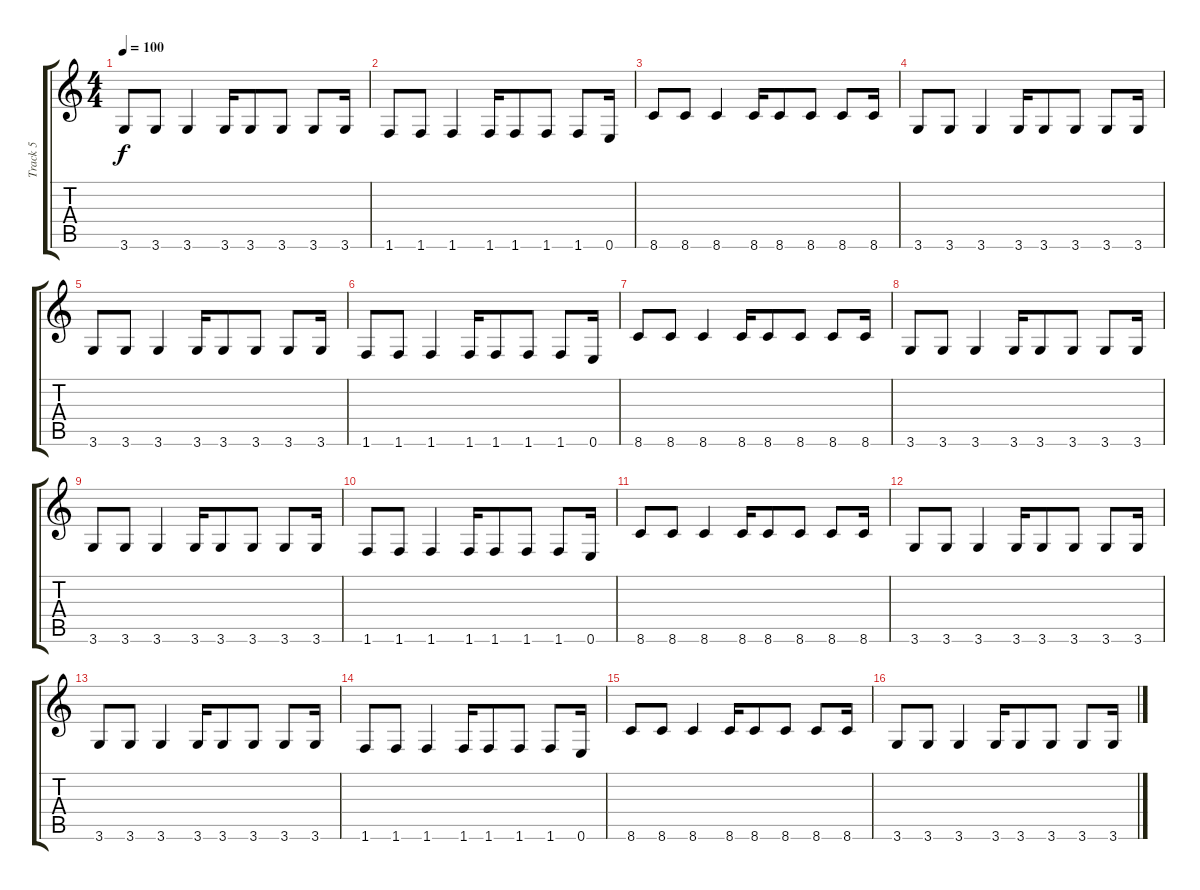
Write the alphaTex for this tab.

\track ("Track 5" "Track 5") {instrument electricbassfinger}
\staff {score tabs}
\tuning (E4 B3 G3 D3 A2 E2) {hide}
\ts (4 4)
\tempo 100
\clef g2
\ks c
3.6.8{dy f} 3.6.8 3.6.4 3.6.16 3.6.8 3.6.8 3.6.8 3.6.16 |
1.6.8 1.6.8 1.6.4 1.6.16 1.6.8 1.6.8 1.6.8 0.6.16 |
8.6.8 8.6.8 8.6.4 8.6.16 8.6.8 8.6.8 8.6.8 8.6.16 |
3.6.8 3.6.8 3.6.4 3.6.16 3.6.8 3.6.8 3.6.8 3.6.16 |
3.6.8 3.6.8 3.6.4 3.6.16 3.6.8 3.6.8 3.6.8 3.6.16 |
1.6.8 1.6.8 1.6.4 1.6.16 1.6.8 1.6.8 1.6.8 0.6.16 |
8.6.8 8.6.8 8.6.4 8.6.16 8.6.8 8.6.8 8.6.8 8.6.16 |
3.6.8 3.6.8 3.6.4 3.6.16 3.6.8 3.6.8 3.6.8 3.6.16 |
3.6.8 3.6.8 3.6.4 3.6.16 3.6.8 3.6.8 3.6.8 3.6.16 |
1.6.8 1.6.8 1.6.4 1.6.16 1.6.8 1.6.8 1.6.8 0.6.16 |
8.6.8 8.6.8 8.6.4 8.6.16 8.6.8 8.6.8 8.6.8 8.6.16 |
3.6.8 3.6.8 3.6.4 3.6.16 3.6.8 3.6.8 3.6.8 3.6.16 |
3.6.8 3.6.8 3.6.4 3.6.16 3.6.8 3.6.8 3.6.8 3.6.16 |
1.6.8 1.6.8 1.6.4 1.6.16 1.6.8 1.6.8 1.6.8 0.6.16 |
8.6.8 8.6.8 8.6.4 8.6.16 8.6.8 8.6.8 8.6.8 8.6.16 |
3.6.8 3.6.8 3.6.4 3.6.16 3.6.8 3.6.8 3.6.8 3.6.16
